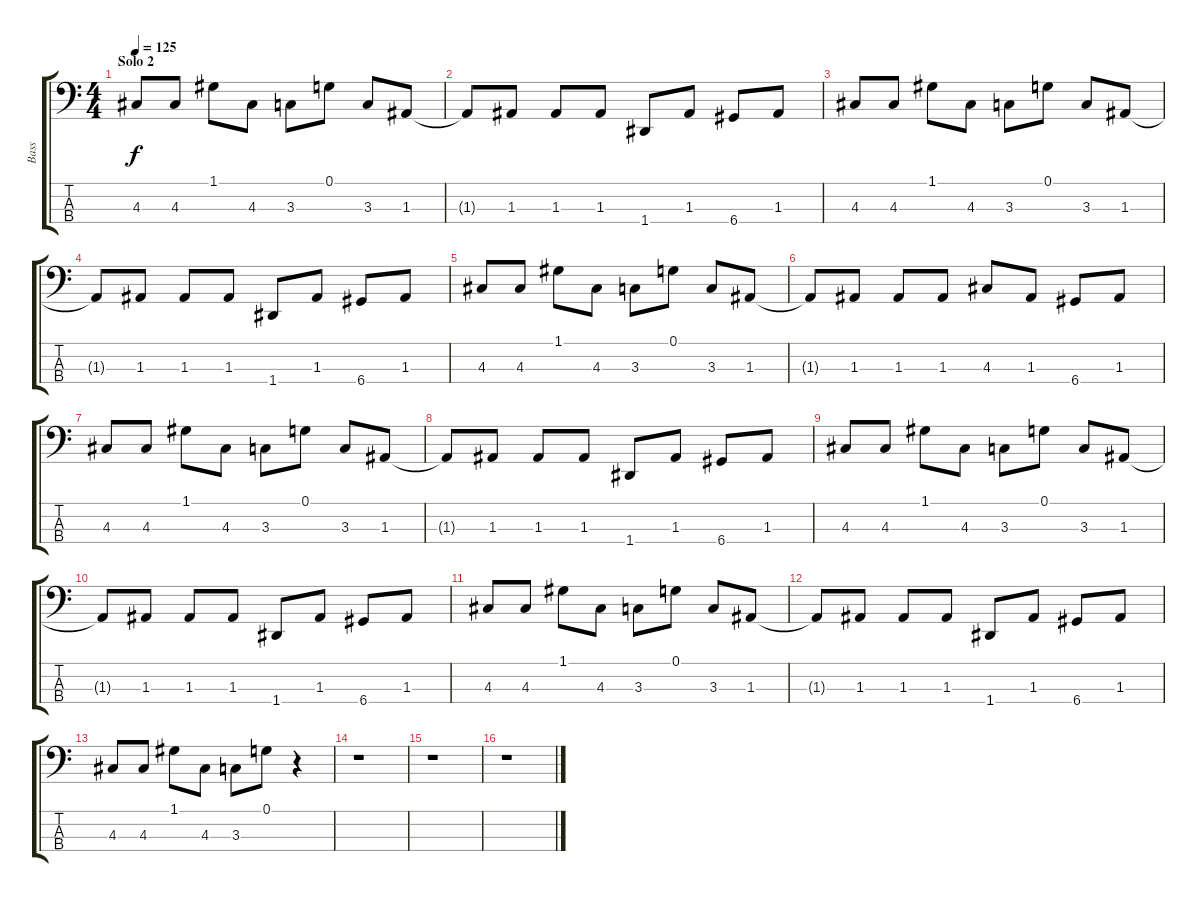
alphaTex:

\track ("Bass" "Bass") {instrument electricbassfinger}
\staff {score tabs}
\tuning (G2 D2 A1 D1) {hide}
\ts (4 4)
\section ("" "Solo 2")
\tempo 125
\clef f4
\ks c
4.3.8{dy f} 4.3.8 1.1.8 4.3.8 3.3.8 0.1.8 3.3.8 1.3.8 |
1.3{t}.8 1.3.8 1.3.8 1.3.8 1.4.8 1.3.8 6.4.8 1.3.8 |
4.3.8 4.3.8 1.1.8 4.3.8 3.3.8 0.1.8 3.3.8 1.3.8 |
1.3{t}.8 1.3.8 1.3.8 1.3.8 1.4.8 1.3.8 6.4.8 1.3.8 |
4.3.8 4.3.8 1.1.8 4.3.8 3.3.8 0.1.8 3.3.8 1.3.8 |
1.3{t}.8 1.3.8 1.3.8 1.3.8 4.3.8 1.3.8 6.4.8 1.3.8 |
4.3.8 4.3.8 1.1.8 4.3.8 3.3.8 0.1.8 3.3.8 1.3.8 |
1.3{t}.8 1.3.8 1.3.8 1.3.8 1.4.8 1.3.8 6.4.8 1.3.8 |
4.3.8 4.3.8 1.1.8 4.3.8 3.3.8 0.1.8 3.3.8 1.3.8 |
1.3{t}.8 1.3.8 1.3.8 1.3.8 1.4.8 1.3.8 6.4.8 1.3.8 |
4.3.8 4.3.8 1.1.8 4.3.8 3.3.8 0.1.8 3.3.8 1.3.8 |
1.3{t}.8 1.3.8 1.3.8 1.3.8 1.4.8 1.3.8 6.4.8 1.3.8 |
4.3.8 4.3.8 1.1.8 4.3.8 3.3.8 0.1.8 r.4 |
r.1 |
r.1 |
r.1
